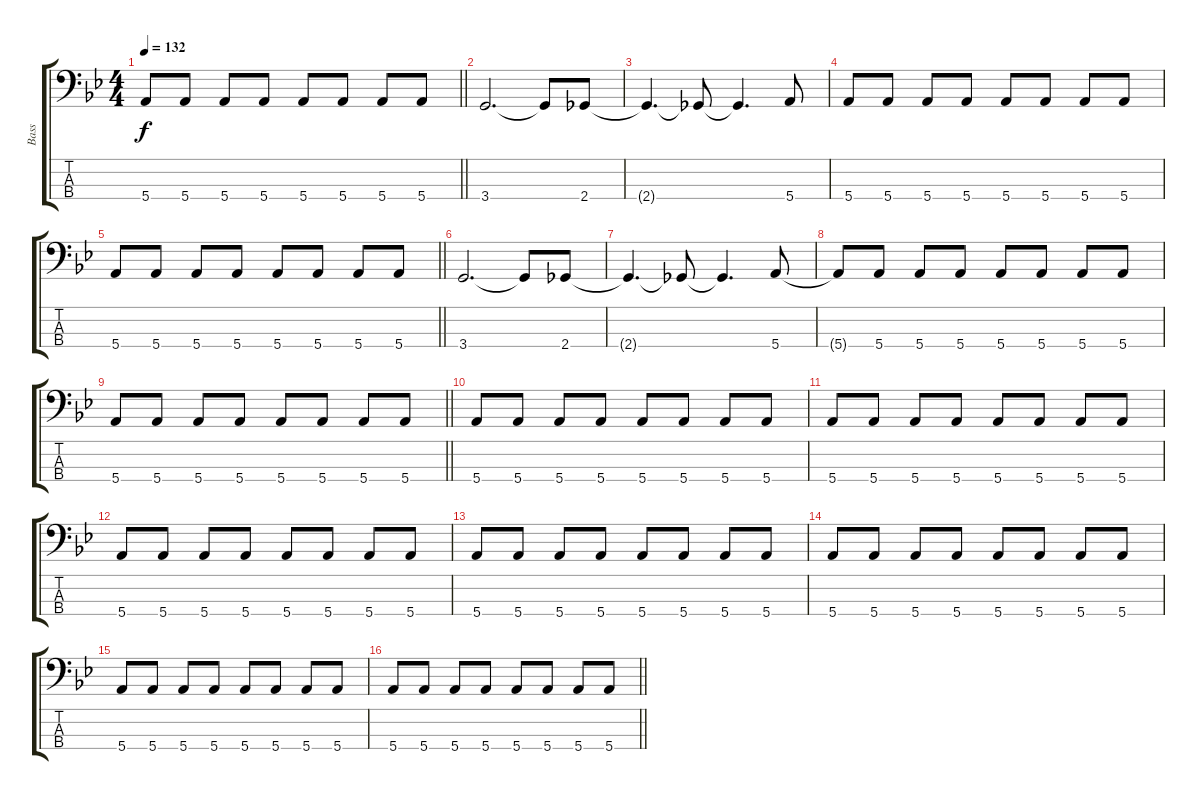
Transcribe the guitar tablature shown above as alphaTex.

\track ("Bass" "Bass") {instrument electricbassfinger}
\staff {score tabs}
\tuning (G2 D2 A1 E1) {hide}
\ts (4 4)
\tempo 132
\clef f4
\barLineRight lightlight
\ks bb
5.4.8{dy f} 5.4.8 5.4.8 5.4.8 5.4.8 5.4.8 5.4.8 5.4.8 |
3.4.2{d} 3.4{t}.8 2.4.8 |
2.4{t}.4{d} 2.4{t}.8 2.4{t}.4{d} 5.4.8 |
5.4.8 5.4.8 5.4.8 5.4.8 5.4.8 5.4.8 5.4.8 5.4.8 |
\barLineRight lightlight
5.4.8 5.4.8 5.4.8 5.4.8 5.4.8 5.4.8 5.4.8 5.4.8 |
3.4.2{d} 3.4{t}.8 2.4.8 |
2.4{t}.4{d} 2.4{t}.8 2.4{t}.4{d} 5.4.8 |
5.4{t}.8 5.4.8 5.4.8 5.4.8 5.4.8 5.4.8 5.4.8 5.4.8 |
\barLineRight lightlight
5.4.8 5.4.8 5.4.8 5.4.8 5.4.8 5.4.8 5.4.8 5.4.8 |
5.4.8 5.4.8 5.4.8 5.4.8 5.4.8 5.4.8 5.4.8 5.4.8 |
5.4.8 5.4.8 5.4.8 5.4.8 5.4.8 5.4.8 5.4.8 5.4.8 |
5.4.8 5.4.8 5.4.8 5.4.8 5.4.8 5.4.8 5.4.8 5.4.8 |
5.4.8 5.4.8 5.4.8 5.4.8 5.4.8 5.4.8 5.4.8 5.4.8 |
5.4.8 5.4.8 5.4.8 5.4.8 5.4.8 5.4.8 5.4.8 5.4.8 |
5.4.8 5.4.8 5.4.8 5.4.8 5.4.8 5.4.8 5.4.8 5.4.8 |
\barLineRight lightlight
5.4.8 5.4.8 5.4.8 5.4.8 5.4.8 5.4.8 5.4.8 5.4.8
